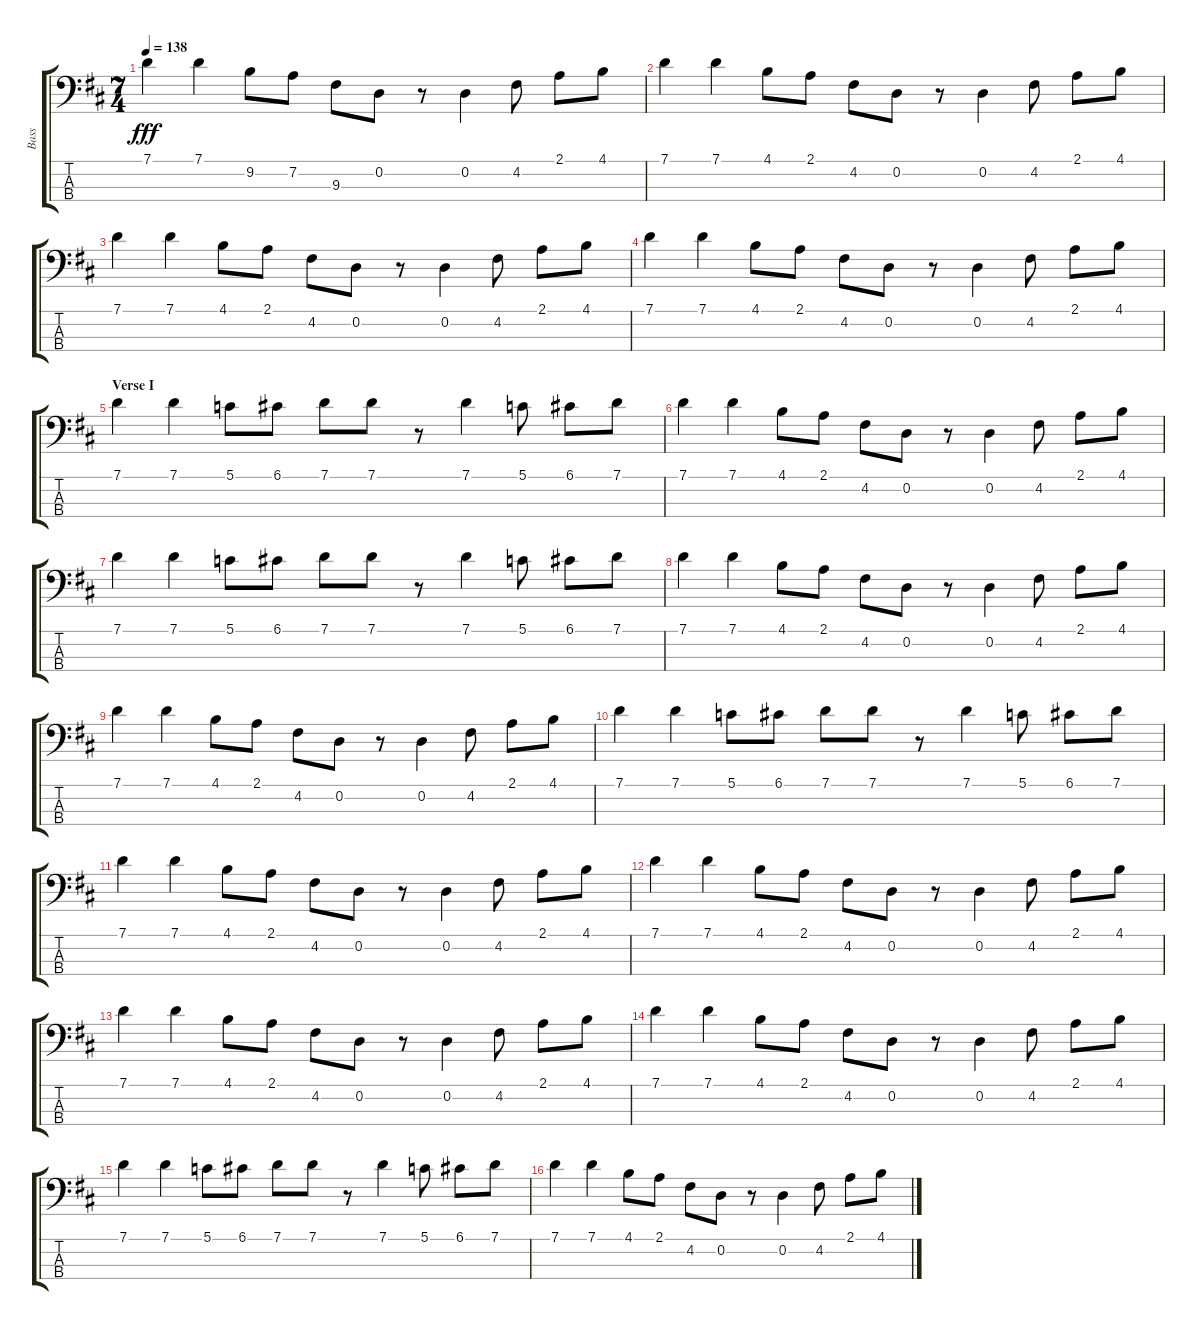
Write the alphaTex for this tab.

\track ("Bass" "Bass") {instrument electricbassfinger}
\staff {score tabs}
\tuning (G2 D2 A1 D1) {hide}
\ts (7 4)
\tempo 138
\clef f4
\ks d
7.1.4{dy fff instrument electricbassfinger} 7.1.4 9.2.8 7.2.8 9.3.8 0.2.8 r.8 0.2.4 4.2.8 2.1.8 4.1.8 |
7.1.4 7.1.4 4.1.8 2.1.8 4.2.8 0.2.8 r.8 0.2.4 4.2.8 2.1.8 4.1.8 |
7.1.4 7.1.4 4.1.8 2.1.8 4.2.8 0.2.8 r.8 0.2.4 4.2.8 2.1.8 4.1.8 |
7.1.4 7.1.4 4.1.8 2.1.8 4.2.8 0.2.8 r.8 0.2.4 4.2.8 2.1.8 4.1.8 |
\section ("" "Verse I")
7.1.4 7.1.4 5.1.8 6.1.8 7.1.8 7.1.8 r.8 7.1.4 5.1.8 6.1.8 7.1.8 |
7.1.4 7.1.4 4.1.8 2.1.8 4.2.8 0.2.8 r.8 0.2.4 4.2.8 2.1.8 4.1.8 |
7.1.4 7.1.4 5.1.8 6.1.8 7.1.8 7.1.8 r.8 7.1.4 5.1.8 6.1.8 7.1.8 |
7.1.4 7.1.4 4.1.8 2.1.8 4.2.8 0.2.8 r.8 0.2.4 4.2.8 2.1.8 4.1.8 |
7.1.4 7.1.4 4.1.8 2.1.8 4.2.8 0.2.8 r.8 0.2.4 4.2.8 2.1.8 4.1.8 |
7.1.4 7.1.4 5.1.8 6.1.8 7.1.8 7.1.8 r.8 7.1.4 5.1.8 6.1.8 7.1.8 |
7.1.4 7.1.4 4.1.8 2.1.8 4.2.8 0.2.8 r.8 0.2.4 4.2.8 2.1.8 4.1.8 |
7.1.4 7.1.4 4.1.8 2.1.8 4.2.8 0.2.8 r.8 0.2.4 4.2.8 2.1.8 4.1.8 |
7.1.4 7.1.4 4.1.8 2.1.8 4.2.8 0.2.8 r.8 0.2.4 4.2.8 2.1.8 4.1.8 |
7.1.4 7.1.4 4.1.8 2.1.8 4.2.8 0.2.8 r.8 0.2.4 4.2.8 2.1.8 4.1.8 |
7.1.4 7.1.4 5.1.8 6.1.8 7.1.8 7.1.8 r.8 7.1.4 5.1.8 6.1.8 7.1.8 |
7.1.4 7.1.4 4.1.8 2.1.8 4.2.8 0.2.8 r.8 0.2.4 4.2.8 2.1.8 4.1.8
